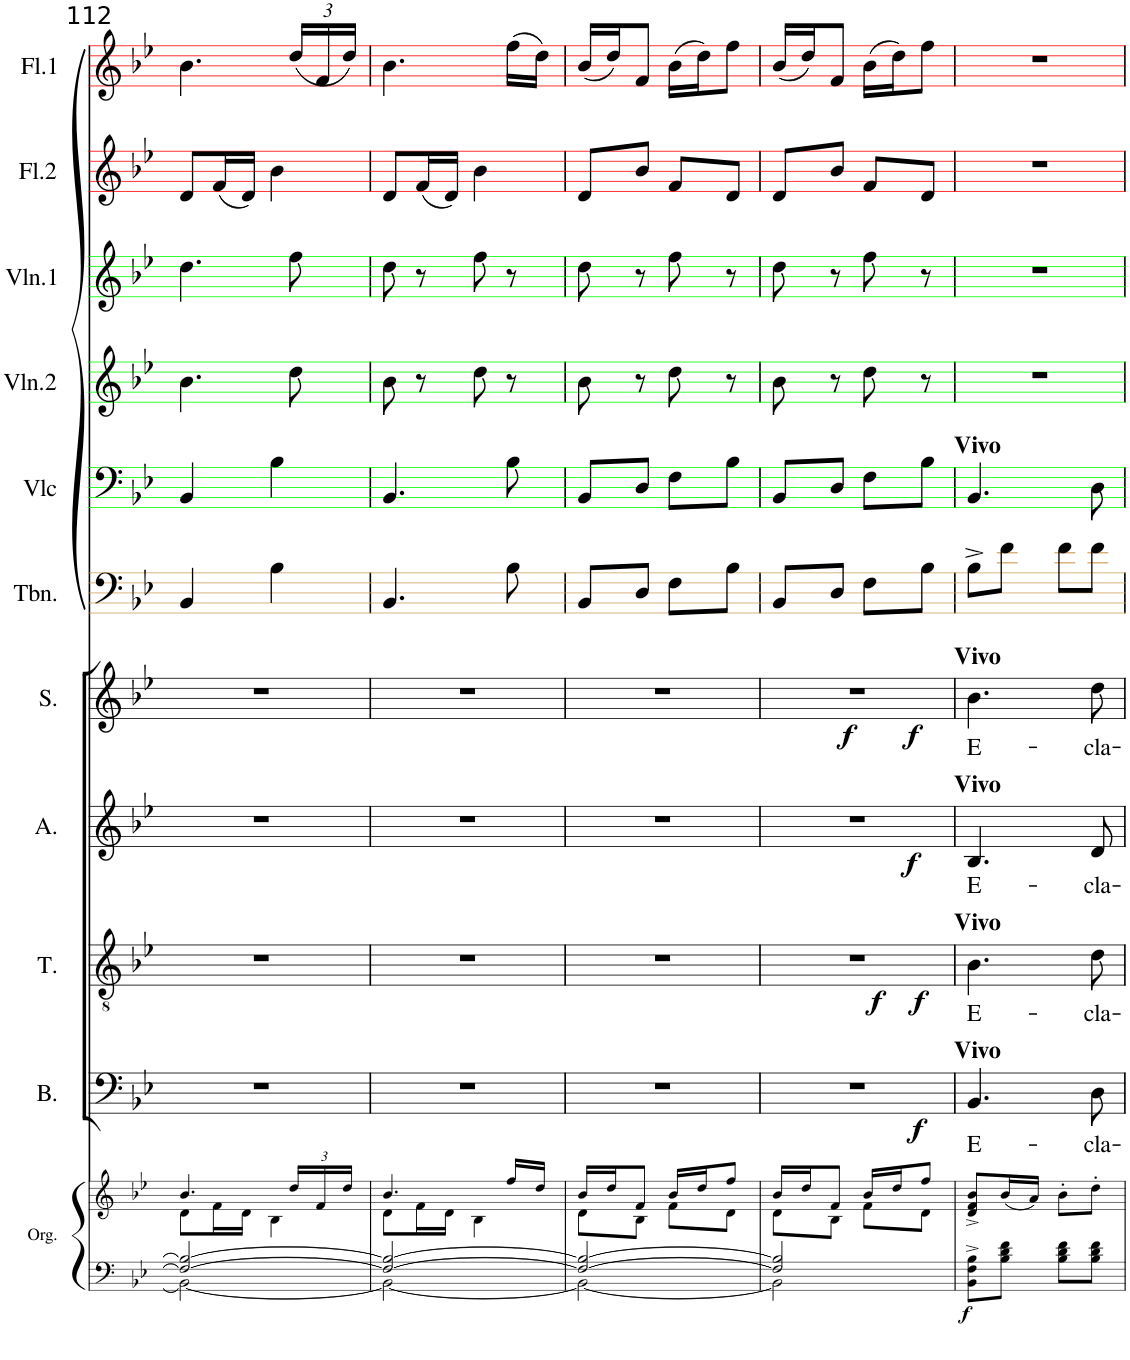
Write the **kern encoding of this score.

**kern	**kern	**dynam	**kern	**text	**dynam	**kern	**text	**dynam	**kern	**text	**dynam	**kern	**text	**dynam	**kern	**kern	**kern	**kern	**kern	**kern
*part11	*part11	*part11	*part10	*part10	*part10	*part9	*part9	*part9	*part8	*part8	*part8	*part7	*part7	*part7	*part6	*part5	*part4	*part3	*part2	*part1
*staff12	*staff11	*staff11/12	*staff10	*staff10	*staff10	*staff9	*staff9	*staff9	*staff8	*staff8	*staff8	*staff7	*staff7	*staff7	*staff6	*staff5	*staff4	*staff3	*staff2	*staff1
*I"Orgue	*	*	*I"Bass	*	*	*I"Ténor	*	*	*I"Alto	*	*	*I"Soprano	*	*	*I"Trombone	*I"Violoncelle	*I"Violon 2	*I"Violon 1	*I"Flûte 2	*I"Flûte 1
*I'Org.	*	*	*I'B.	*	*	*I'T.	*	*	*I'A.	*	*	*I'S.	*	*	*I'Tbn.	*I'Vlc	*I'Vln.2	*I'Vln.1	*I'Fl.2	*I'Fl.1
!!LO:PB:g=z
*clefF4	*clefG2	*	*clefF4	*	*	*clefGv2	*	*	*clefG2	*	*	*clefG2	*	*	*clefF4	*clefF4	*clefG2	*clefG2	*clefG2	*clefG2
*k[b-e-]	*k[b-e-]	*	*k[b-e-]	*	*	*k[b-e-]	*	*	*k[b-e-]	*	*	*k[b-e-]	*	*	*k[b-e-]	*k[b-e-]	*k[b-e-]	*k[b-e-]	*k[b-e-]	*k[b-e-]
*M2/4	*M2/4	*	*M2/4	*	*	*M2/4	*	*	*M2/4	*	*	*M2/4	*	*	*M2/4	*M2/4	*M2/4	*M2/4	*M2/4	*M2/4
=112	=112	=112	=112	=112	=112	=112	=112	=112	=112	=112	=112	=112	=112	=112	=112	=112	=112	=112	=112	=112
*^	*^	*	*	*	*	*	*	*	*	*	*	*	*	*	*	*	*	*	*	*
2F/_ 2B-/_	2BB-\_	4.b-/	8d\L	.	2r	.	.	2r	.	.	2r	.	.	2r	.	.	4BB-/	4BB-/	4.b-\	4.dd\	8d/L	4.b-\
.	.	.	16f\L	.	.	.	.	.	.	.	.	.	.	.	.	.	.	.	.	.	(16f/L	.
.	.	.	16d\JJ	.	.	.	.	.	.	.	.	.	.	.	.	.	.	.	.	.	16d/JJ)	.
.	.	.	4B-\	.	.	.	.	.	.	.	.	.	.	.	.	.	4B-\	4B-\	.	.	4b-\	.
*	*	*Xbrackettup	*	*	*	*	*	*	*	*	*	*	*	*	*	*	*	*	*	*	*	*Xbrackettup
.	.	24dd/LL	.	.	.	.	.	.	.	.	.	.	.	.	.	.	.	.	8dd\	8ff\	.	(24dd/LL
.	.	24f/	.	.	.	.	.	.	.	.	.	.	.	.	.	.	.	.	.	.	.	24f/
.	.	24dd/JJ	.	.	.	.	.	.	.	.	.	.	.	.	.	.	.	.	.	.	.	24dd/JJ)
=113	=113	=113	=113	=113	=113	=113	=113	=113	=113	=113	=113	=113	=113	=113	=113	=113	=113	=113	=113	=113	=113	=113
2F/_ 2B-/_	2BB-\_	4.b-/	8d\L	.	2r	.	.	2r	.	.	2r	.	.	2r	.	.	4.BB-/	4.BB-/	8b-\	8dd\	8d/L	4.b-\
.	.	.	16f\L	.	.	.	.	.	.	.	.	.	.	.	.	.	.	.	8r	8r	(16f/L	.
.	.	.	16d\JJ	.	.	.	.	.	.	.	.	.	.	.	.	.	.	.	.	.	16d/JJ)	.
.	.	.	4B-\	.	.	.	.	.	.	.	.	.	.	.	.	.	.	.	8dd\	8ff\	4b-\	.
.	.	16ff/LL	.	.	.	.	.	.	.	.	.	.	.	.	.	.	8B-\	8B-\	8r	8r	.	(16ff\LL
.	.	16dd/JJ	.	.	.	.	.	.	.	.	.	.	.	.	.	.	.	.	.	.	.	16dd\JJ)
=114	=114	=114	=114	=114	=114	=114	=114	=114	=114	=114	=114	=114	=114	=114	=114	=114	=114	=114	=114	=114	=114	=114
2F/_ 2B-/_	2BB-\_	16b-/LL	8d\L	.	2r	.	.	2r	.	.	2r	.	.	2r	.	.	8BB-/L	8BB-/L	8b-\	8dd\	8d/L	(16b-/LL
.	.	16dd/J	.	.	.	.	.	.	.	.	.	.	.	.	.	.	.	.	.	.	.	16dd/J)
.	.	8f/J	8B-\J	.	.	.	.	.	.	.	.	.	.	.	.	.	8D/J	8D/J	8r	8r	8b-/J	8f/J
.	.	16b-/LL	8f\L	.	.	.	.	.	.	.	.	.	.	.	.	.	8F\L	8F\L	8dd\	8ff\	8f/L	(16b-\LL
.	.	16dd/J	.	.	.	.	.	.	.	.	.	.	.	.	.	.	.	.	.	.	.	16dd\J)
.	.	8ff/J	8d\J	.	.	.	.	.	.	.	.	.	.	.	.	.	8B-\J	8B-\J	8r	8r	8d/J	8ff\J
=115	=115	=115	=115	=115	=115	=115	=115	=115	=115	=115	=115	=115	=115	=115	=115	=115	=115	=115	=115	=115	=115	=115
!	!	!	!	!	!	!	!LO:DY:b	!	!	!LO:DY:b	!	!	!LO:DY:b	!	!	!LO:DY:b	!	!	!	!	!	!
2F/] 2B-/]	2BB-\]	16b-/LL	8d\L	.	2r	.	f	2r	.	f	2r	.	f	2r	.	f	8BB-/L	8BB-/L	8b-\	8dd\	8d/L	(16b-/LL
.	.	16dd/J	.	.	.	.	.	.	.	.	.	.	.	.	.	.	.	.	.	.	.	16dd/J)
.	.	8f/J	8B-\J	.	.	.	.	.	.	.	.	.	.	.	.	.	8D/J	8D/J	8r	8r	8b-/J	8f/J
.	.	16b-/LL	8f\L	.	.	.	.	.	.	.	.	.	.	.	.	.	8F\L	8F\L	8dd\	8ff\	8f/L	(16b-\LL
.	.	16dd/J	.	.	.	.	.	.	.	.	.	.	.	.	.	.	.	.	.	.	.	16dd\J)
.	.	8ff/J	8d\J	.	.	.	.	.	.	.	.	.	.	.	.	.	8B-\J	8B-\J	8r	8r	8d/J	8ff\J
*v	*v	*	*	*	*	*	*	*	*	*	*	*	*	*	*	*	*	*	*	*	*	*
=116	=116	=116	=116	=116	=116	=116	=116	=116	=116	=116	=116	=116	=116	=116	=116	=116	=116	=116	=116	=116	=116
!	!	!	!	!	!	!	!	!	!	!	!	!	!	!	!	!	!LO:TX:a:B:t=Vivo	!	!	!	!
!	!	!	!	!	!	!	!	!	!	!	!	!	!LO:TX:a:B:t=Vivo	!	!	!	!	!	!	!	!
!	!	!	!	!	!	!	!	!	!	!LO:TX:a:B:t=Vivo	!	!	!	!	!	!	!	!	!	!	!
!	!	!	!	!	!	!	!LO:TX:a:B:t=Vivo	!	!	!	!	!	!	!	!	!	!	!	!	!	!
!	!	!	!	!LO:TX:a:B:t=Vivo	!	!	!	!	!	!	!	!	!	!	!	!	!	!	!	!	!
!	!	!	!LO:DY:b=2	!	!LO:LY:b	!	!	!LO:LY:b	!LO:DY:b	!	!LO:LY:b	!	!	!LO:LY:b	!LO:DY:b	!	!	!	!	!	!
*	*v	*v	*	*	*	*	*	*	*	*	*	*	*	*	*	*	*	*	*	*	*
8BB-\^ 8F\^ 8B-\^L	8d/^ 8f/^ 8b-/^L	f	4.BB-/	E-	.	4.B-\	E-	f	4.B-/	E-	.	4.b-\	E-	f	8B-^\L	4.BB-/	2r	2r	2r	2r
8B-\ 8d\ 8f\J	(16b-/L	.	.	.	.	.	.	.	.	.	.	.	.	.	8f\J	.	.	.	.	.
.	16a/JJ)	.	.	.	.	.	.	.	.	.	.	.	.	.	.	.	.	.	.	.
8B-\ 8d\ 8f\L	8b-'\L	.	.	.	.	.	.	.	.	.	.	.	.	.	8f\L	.	.	.	.	.
!	!	!	!	!LO:LY:b	!	!	!LO:LY:b	!	!	!LO:LY:b	!	!	!LO:LY:b	!	!	!	!	!	!	!
8B-\ 8d\ 8f\J	8dd'\J	.	8D\	-cla-	.	8d\	-cla-	.	8d/	-cla-	.	8dd\	-cla-	.	8f\J	8D\	.	.	.	.
=	=	=	=	=	=	=	=	=	=	=	=	=	=	=	=	=	=	=	=	=
*-	*-	*-	*-	*-	*-	*-	*-	*-	*-	*-	*-	*-	*-	*-	*-	*-	*-	*-	*-	*-
